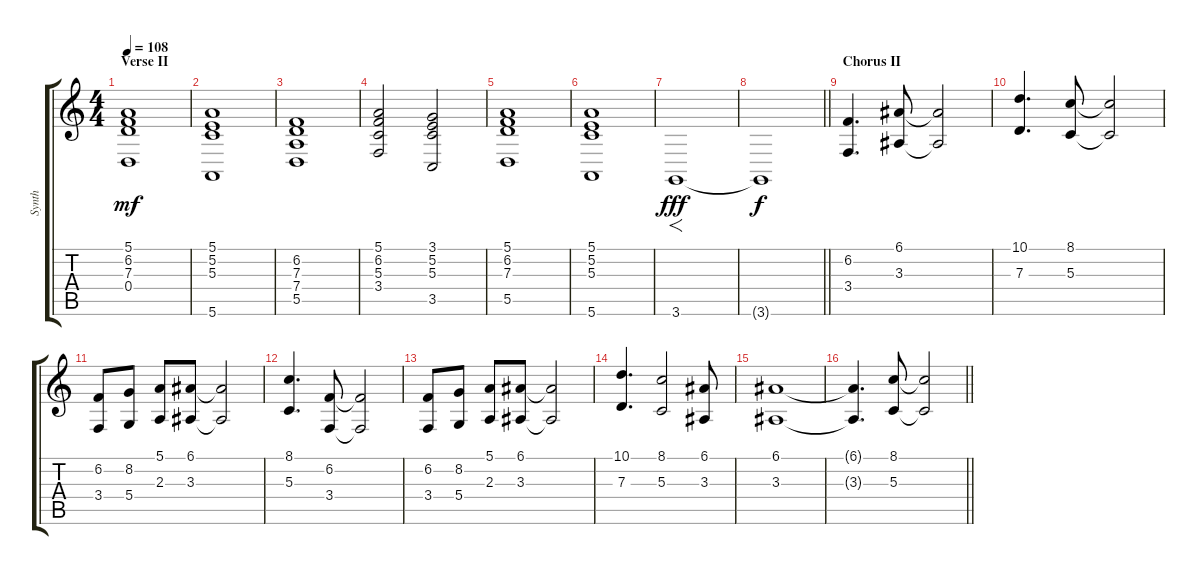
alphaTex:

\track ("Synth" "Synth") {instrument stringensemble1}
\staff {score tabs}
\tuning (E4 B3 G3 D3 A2 E2) {hide}
\ts (4 4)
\section ("" "Verse II")
\tempo 108
\clef g2
\ks c
(5.1 6.2 7.3 0.4).1{dy mf} |
(5.1 5.2 5.3 5.6).1 |
(6.2 7.3 7.4 5.5).1 |
(5.1 6.2 5.3 3.4).2 (3.1 5.2 5.3 3.5).2 |
(5.1 6.2 7.3 5.5).1 |
(5.1 5.2 5.3 5.6).1 |
3.6.1{f dy fff} |
\barLineRight lightlight
3.6{t}.1{dy f} |
\section ("" "Chorus II")
(6.2 3.4).4{d} (6.1 3.3).8 (6.1{t} 3.3{t}).2 |
(10.1 7.3).4{d} (8.1 5.3).8 (8.1{t} 5.3{t}).2 |
(6.2 3.4).8 (8.2 5.4).8 (5.1 2.3).8 (6.1 3.3).8 (6.1{t} 3.3{t}).2 |
(8.1 5.3).4{d} (6.2 3.4).8 (6.2{t} 3.4{t}).2 |
(6.2 3.4).8 (8.2 5.4).8 (5.1 2.3).8 (6.1 3.3).8 (6.1{t} 3.3{t}).2 |
(10.1 7.3).4{d} (8.1 5.3).2 (6.1 3.3).8 |
(6.1 3.3).1 |
\barLineRight lightlight
(6.1{t} 3.3{t}).4{d} (8.1 5.3).8 (8.1{t} 5.3{t}).2
